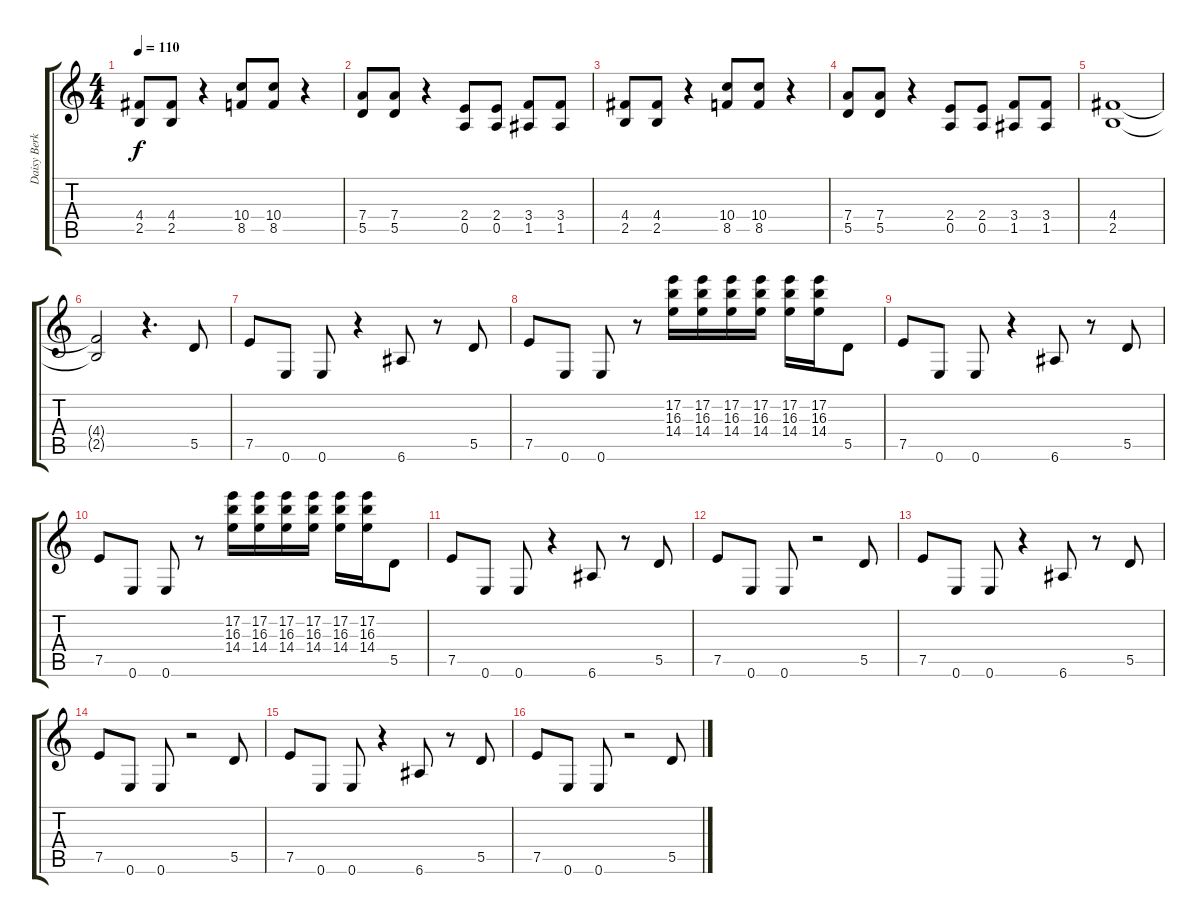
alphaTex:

\track ("Daisy Berkovitz" "Daisy Berk") {instrument distortionguitar}
\staff {score tabs}
\tuning (E4 B3 G3 D3 A2 E2) {hide}
\ts (4 4)
\tempo 110
\clef g2
\ks c
(4.4 2.5).8{dy f} (4.4 2.5).8 r.4 (10.4 8.5).8 (10.4 8.5).8 r.4 |
(7.4 5.5).8 (7.4 5.5).8 r.4 (2.4 0.5).8 (2.4 0.5).8 (3.4 1.5).8 (3.4 1.5).8 |
(4.4 2.5).8 (4.4 2.5).8 r.4 (10.4 8.5).8 (10.4 8.5).8 r.4 |
(7.4 5.5).8 (7.4 5.5).8 r.4 (2.4 0.5).8 (2.4 0.5).8 (3.4 1.5).8 (3.4 1.5).8 |
(4.4 2.5).1 |
(4.4{t} 2.5{t}).2 r.4{d} 5.5.8 |
7.5.8 0.6.8 0.6.8 r.4 6.6.8 r.8 5.5.8 |
7.5.8 0.6.8 0.6.8 r.8 (17.2 16.3 14.4).16 (17.2 16.3 14.4).16 (17.2 16.3 14.4).16 (17.2 16.3 14.4).16 (17.2 16.3 14.4).16 (17.2 16.3 14.4).16 5.5.8 |
7.5.8 0.6.8 0.6.8 r.4 6.6.8 r.8 5.5.8 |
7.5.8 0.6.8 0.6.8 r.8 (17.2 16.3 14.4).16 (17.2 16.3 14.4).16 (17.2 16.3 14.4).16 (17.2 16.3 14.4).16 (17.2 16.3 14.4).16 (17.2 16.3 14.4).16 5.5.8 |
7.5.8 0.6.8 0.6.8 r.4 6.6.8 r.8 5.5.8 |
7.5.8 0.6.8 0.6.8 r.2 5.5.8 |
7.5.8 0.6.8 0.6.8 r.4 6.6.8 r.8 5.5.8 |
7.5.8 0.6.8 0.6.8 r.2 5.5.8 |
7.5.8 0.6.8 0.6.8 r.4 6.6.8 r.8 5.5.8 |
7.5.8 0.6.8 0.6.8 r.2 5.5.8
